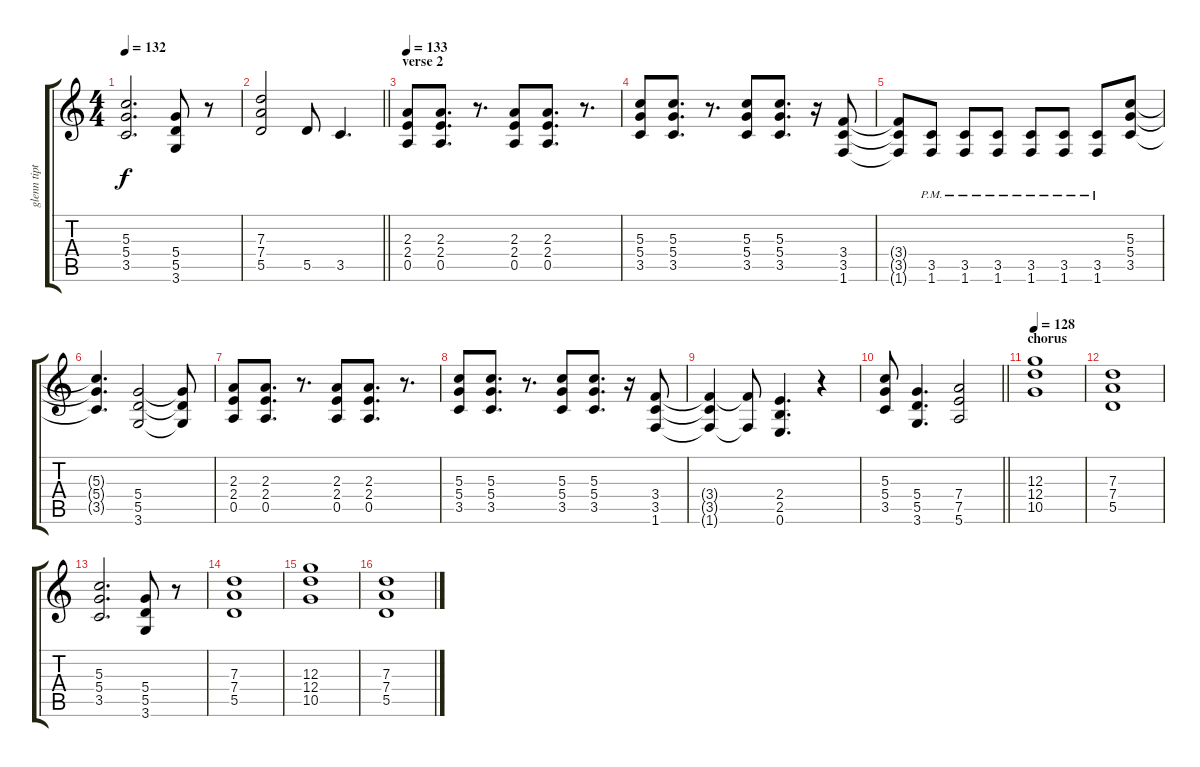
\track ("glenn tipton" "glenn tipt") {instrument electricguitarclean}
\staff {score tabs}
\tuning (E4 B3 G3 D3 A2 E2) {hide}
\ts (4 4)
\tempo 132
\clef g2
\ks c
(5.3 5.4 3.5).2{d dy f} (5.4 5.5 3.6).8 r.8 |
\barLineRight lightlight
(7.3 7.4 5.5).2 5.5.8 3.5.4{d} |
\section ("" "verse 2")
\tempo 133
(2.3 2.4 0.5).8 (2.3 2.4 0.5).8{d} r.8{d} (2.3 2.4 0.5).8 (2.3 2.4 0.5).8{d} r.8{d} |
(5.3 5.4 3.5).8 (5.3 5.4 3.5).8{d} r.8{d} (5.3 5.4 3.5).8 (5.3 5.4 3.5).8{d} r.16 (3.4 3.5 1.6).8 |
(3.4{t} 3.5{t} 1.6{t}).8 (3.5{pm} 1.6{pm}).8 (3.5{pm} 1.6{pm}).8 (3.5{pm} 1.6{pm}).8 (3.5{pm} 1.6{pm}).8 (3.5{pm} 1.6{pm}).8 (3.5{pm} 1.6{pm}).8 (5.3 5.4 3.5).8 |
(5.3{t} 5.4{t} 3.5{t}).4{d} (5.4 5.5 3.6).2 (5.4{t} 5.5{t} 3.6{t}).8 |
(2.3 2.4 0.5).8 (2.3 2.4 0.5).8{d} r.8{d} (2.3 2.4 0.5).8 (2.3 2.4 0.5).8{d} r.8{d} |
(5.3 5.4 3.5).8 (5.3 5.4 3.5).8{d} r.8{d} (5.3 5.4 3.5).8 (5.3 5.4 3.5).8{d} r.16 (3.4 3.5 1.6).8 |
(3.4{t} 3.5{t} 1.6{t}).4 (3.4{t} 1.6{t}).8 (2.4 2.5 0.6).4{d} r.4 |
\barLineRight lightlight
(5.3 5.4 3.5).8 (5.4 5.5 3.6).4{d} (7.4 7.5 5.6).2 |
\section ("" "chorus")
\tempo 128
(12.3 12.4 10.5).1{instrument distortionguitar} |
(7.3 7.4 5.5).1 |
(5.3 5.4 3.5).2{d} (5.4 5.5 3.6).8 r.8 |
(7.3 7.4 5.5).1 |
(12.3 12.4 10.5).1 |
(7.3 7.4 5.5).1
